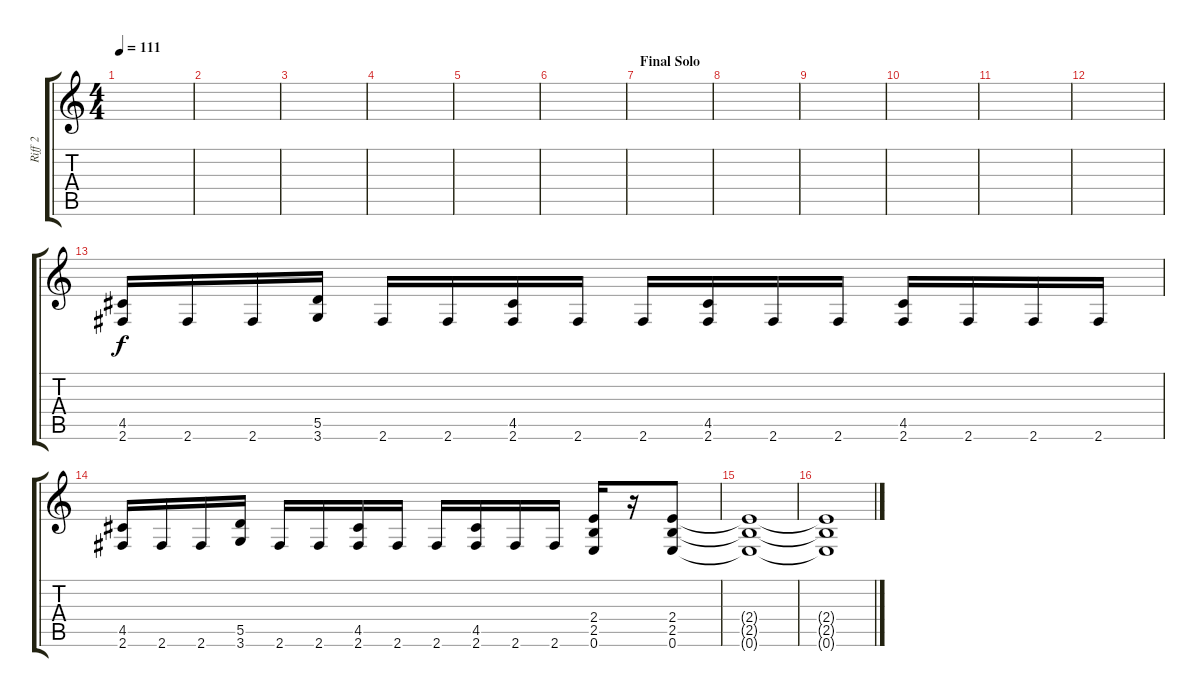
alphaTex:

\track ("Riff 2" "Riff 2") {instrument overdrivenguitar}
\staff {score tabs}
\tuning (E4 B3 G3 D3 A2 E2) {hide}
\ts (4 4)
\tempo 111
\clef g2
\ks c
|
|
|
|
|
|
\section ("" "Final Solo")
|
|
|
|
|
|
(4.5 2.6).16{volume 13} 2.6.16 2.6.16 (5.5 3.6).16 2.6.16 2.6.16 (4.5 2.6).16 2.6.16 2.6.16 (4.5 2.6).16 2.6.16 2.6.16 (4.5 2.6).16 2.6.16 2.6.16 2.6.16 |
(4.5 2.6).16 2.6.16 2.6.16 (5.5 3.6).16 2.6.16 2.6.16 (4.5 2.6).16 2.6.16 2.6.16 (4.5 2.6).16 2.6.16 2.6.16 (2.4 2.5 0.6).16 r.16 (2.4 2.5 0.6).8 |
(2.4{t} 2.5{t} 0.6{t}).1 |
(2.4{t} 2.5{t} 0.6{t}).1
